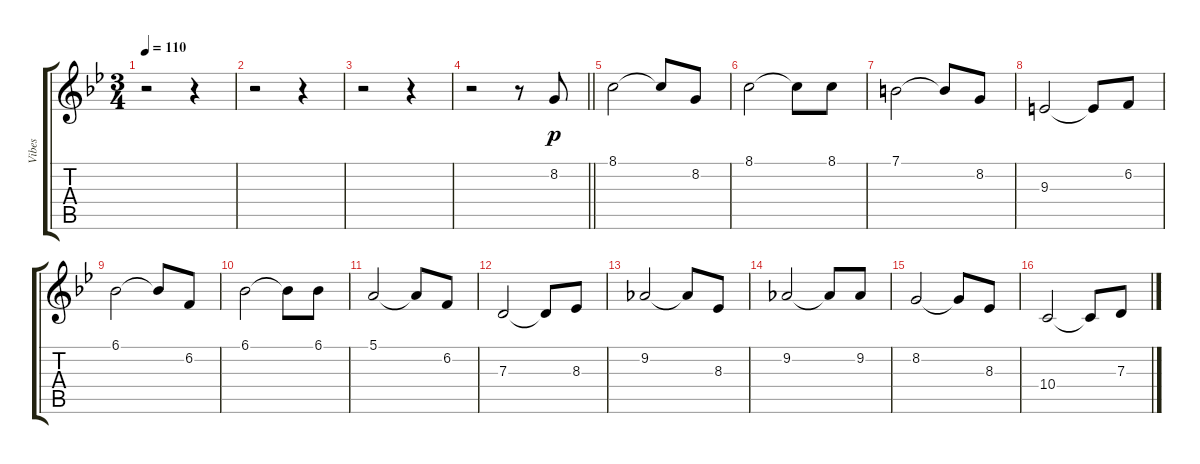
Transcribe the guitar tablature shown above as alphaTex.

\track ("Vibes" "Vibes") {instrument vibraphone}
\staff {score tabs}
\tuning (E4 B3 G3 D3 A2 E2) {hide}
\ts (3 4)
\tempo 110
\clef g2
\ks bb
r.2{dy p instrument vibraphone} r.4 |
r.2 r.4 |
r.2 r.4 |
\barLineRight lightlight
r.2 r.8 8.2.8 |
8.1.2 8.1{t}.8 8.2.8 |
8.1.2 8.1{t}.8 8.1.8 |
7.1.2 7.1{t}.8 8.2.8 |
9.3.2 9.3{t}.8 6.2.8 |
6.1.2 6.1{t}.8 6.2.8 |
6.1.2 6.1{t}.8 6.1.8 |
5.1.2 5.1{t}.8 6.2.8 |
7.3.2 7.3{t}.8 8.3.8 |
9.2.2 9.2{t}.8 8.3.8 |
9.2.2 9.2{t}.8 9.2.8 |
8.2.2 8.2{t}.8 8.3.8 |
10.4.2 10.4{t}.8 7.3.8
